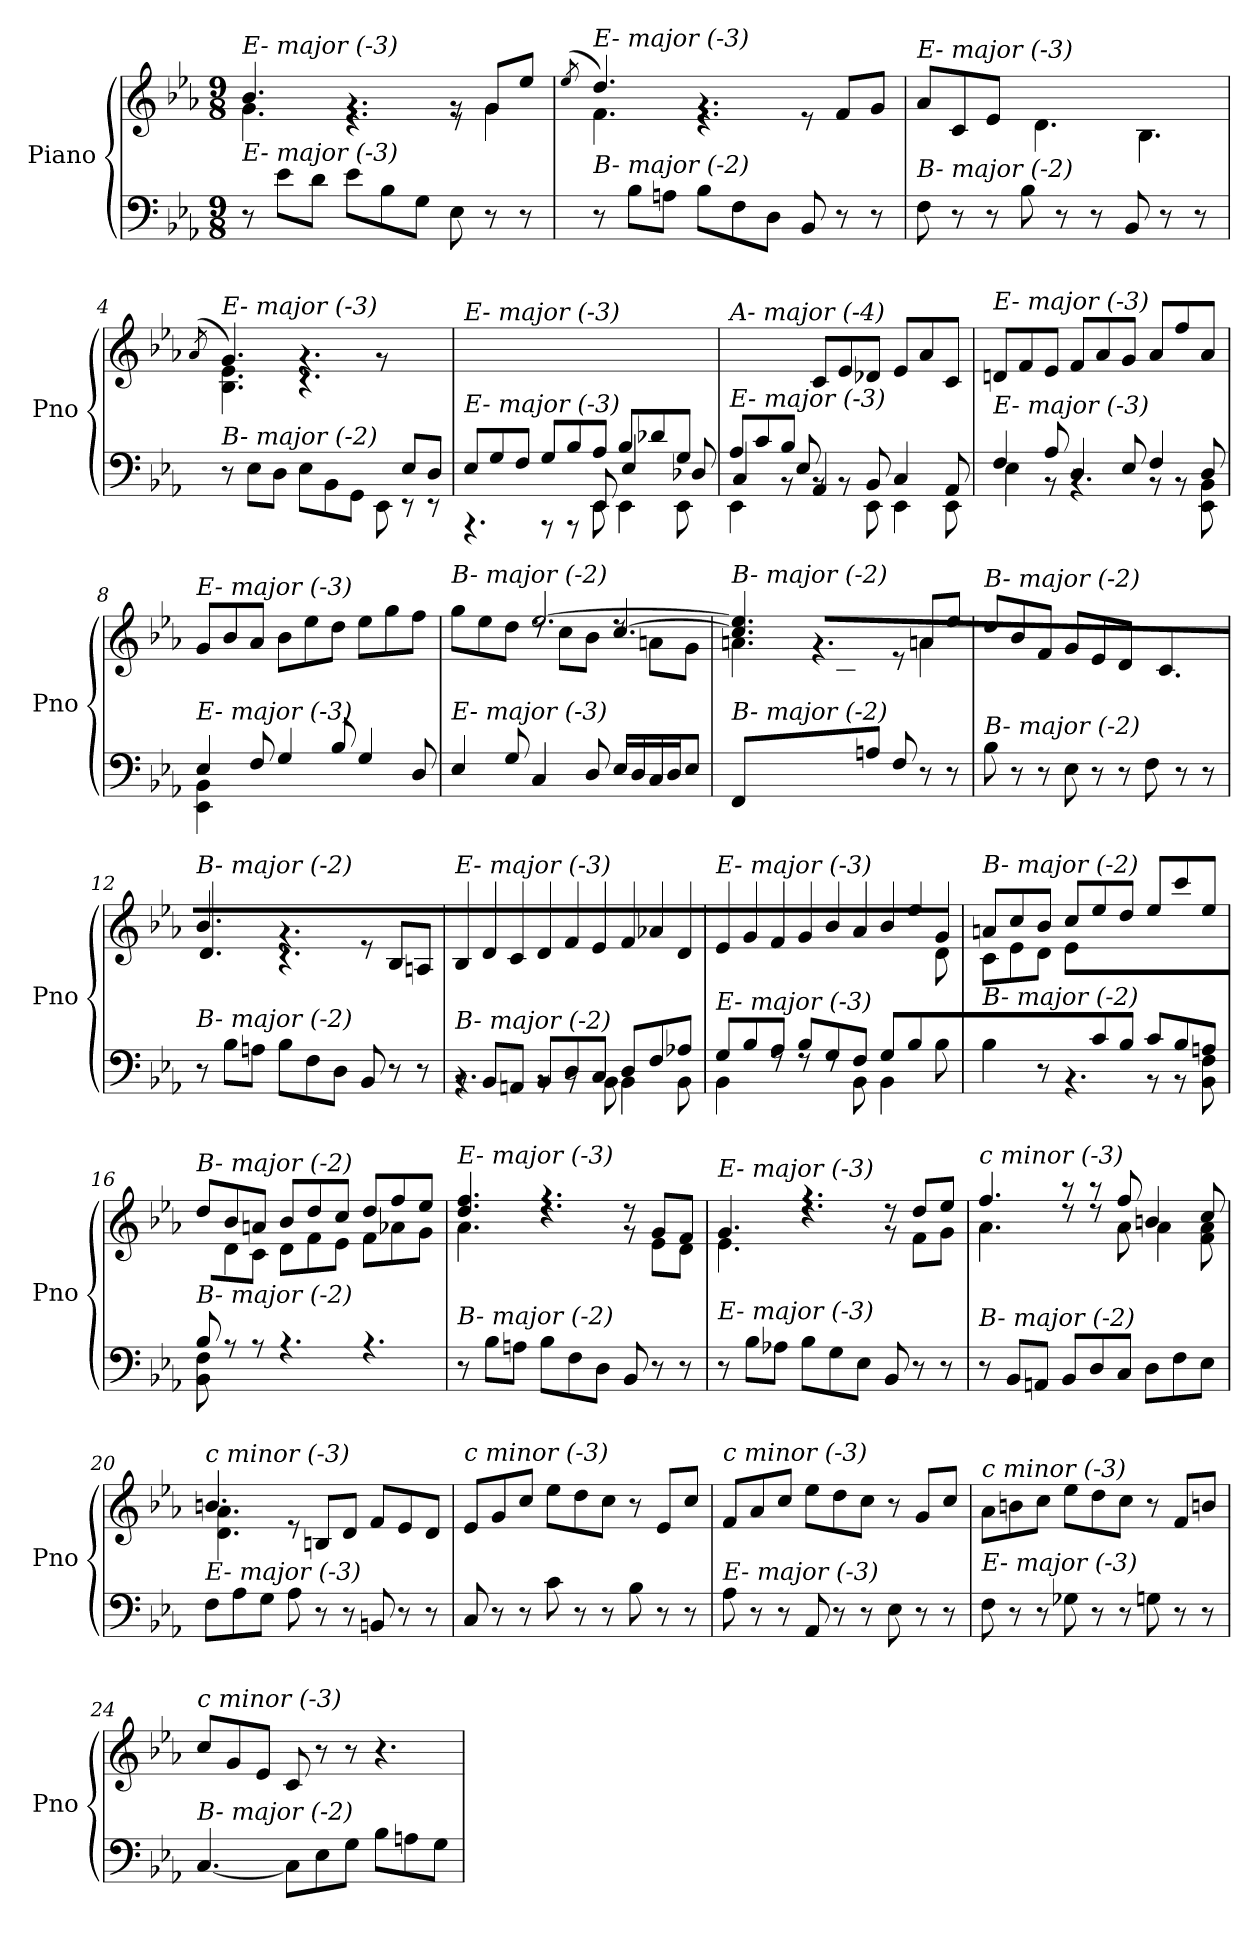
**kern	**kern
*part1	*part1
*staff2	*staff1
*I"Piano	*
*I'Pno	*
*clefF4	*clefG2
*k[b-e-a-]	*k[b-e-a-]
*M9/8	*M9/8
=1	=1
*	*^
!	!LO:TX:i:t=E- major (-3)	!
!LO:TX:i:t=E- major (-3)	!	!
8r	4.b-/	4.g\
8e-\L	.	.
8d\J	.	.
8e-\L	4.rg	4.r
8B-\	.	.
8G\J	.	.
8E-\	8rg	8r
8r	8g/L	4g\
8r	8ee-/J	.
*	*v	*v
=2	=2
.	(8qee-/
*^	*^
*	*^	*	*^
!	!	!	!LO:TX:i:t=E- major (-3)	!	!
!LO:TX:i:t=B- major (-2)	!	!	!	!	!
2.ryy	4.ryy	8r	4.dd/)	4.f\	8ee-!yy
.	.	8B-\L	.	.	4dd!yy
.	.	8An\J	.	.	.
.	2.ryy	8B-\L	4.rg	4.r	2.ryy
.	.	8F\	.	.	.
.	.	8D\J	.	.	.
4.ryy	.	8BB-/	8re	4.ryy	.
.	.	8r	8f/L	.	.
.	.	8r	8g/J	.	.
*	*	*	*	*v	*v
=3	=3	=3	=3	=3
!	!	!	!LO:TX:i:t=E- major (-3)	!
!LO:TX:i:t=B- major (-2)	!	!	!	!
*	*v	*v	*	*
4.ryy	8F\	8a-/L	4.ryy
.	8r	8c/	.
.	8r	8e-/J	.
2.ryy	8B-\	8d/Lyy	4.d\
.	8r	8f/	.
.	8r	8b-/J	.
.	8BB-/	8B-/Lyy	4.B-\
.	8r	8f/	.
.	8r	8a-/J	.
*v	*v	*	*
*	*v	*v
=4	=4
.	(8qa-/
*^	*^
*	*^	*	*^
*	*	*^	*	*	*
!	!	!	!	!LO:TX:i:t=E- major (-3)	!	!
!LO:TX:i:t=B- major (-2)	!	!	!	!	!	!
2..ryy	2.ryy	4.ryy	8r	4.g/)	4.B-\ 4.e-\	8a-!yy
.	.	.	8E-\L	.	.	4g!yy
.	.	.	8D\J	.	.	.
.	.	2.ryy	8E-\L	4.rg	4.r	2.ryy
.	.	.	8BB-\	.	.	.
.	.	.	8GG\J	.	.	.
.	4.ryy	.	8EE-\	8rg	4.ryy	.
8E-/L	.	.	8rEE	4ryy	.	.
8D/J	.	.	8rEE	.	.	.
*	*	*	*	*v	*v	*v
!!LO:LB:g=z
=5	=5	=5	=5	=5
!	!	!	!	!LO:TX:i:t=E- major (-3)
!LO:TX:i:t=E- major (-3)	!	!	!	!
*	*	*v	*v	*
8E-/L	4.rAAA	2ryy	2ryy
8G/	.	.	.
8F/J	.	.	.
8G/L	8rAAA	.	.
8B-/	8rAAA	8ryy	8ryy
8A-/J	8EE-/	8EE-\	2ryy
8B-/L	4E-/	4EE-\	.
8d-X/	.	.	.
8G/J	8D-X/	8EE-\	.
=6	=6	=6	=6
!	!	!	!LO:TX:i:t=A- major (-4)
!LO:TX:i:t=E- major (-3)	!	!	!
8A-/L	4C/	4EE-\	4.ryy
8c/	.	.	.
8B-/J	8E-/	8rBB	.
2.ryy	4AA-/	8rBB	8c/L
.	.	8rBB	8e-/
.	8BB-/	8EE-\	8d-X/J
.	4C/	4EE-\	8e-/L
.	.	.	8a-/
.	8AA-/	8EE-\	8c/J
=7	=7	=7	=7
!	!	!	!LO:TX:i:t=E- major (-3)
!LO:TX:i:t=E- major (-3)	!	!	!
*	*v	*v	*
4F/	4E-\	8dn/L
.	.	8f/
8A-/	8r	8e-/J
4D/	4.rBB	8f/L
.	.	8a-/
8E-/	.	8g/J
4F/	8r	8a-/L
.	8r	8ff/
8D/	8EE-\ 8BB-\	8a-/J
=8	=8	=8
*	*	*^
!	!	!LO:TX:i:t=E- major (-3)	!
!LO:TX:i:t=E- major (-3)	!	!	!
4E-/	4EE-\ 4BB-\	8g/L	4ryy
.	.	8b-/	.
8F/	2..ryy	8a-/J	2..ryy
4G/	.	8b-\L	.
.	.	8ee-\	.
8B-/	.	8dd\J	.
4G/	.	8ee-\L	.
.	.	8gg\	.
8D/	.	8ff\J	.
!!LO:LB:g=z
=9	=9	=9	=9
*	*^	*	*^
!	!	!	!LO:TX:i:t=B- major (-2)	!	!
!LO:TX:i:t=E- major (-3)	!	!	!	!	!
4.ryy	2.ryy	4E-/	8gg\L	4.ryy	2.ryy
.	.	.	8ee-\	.	.
.	.	8G/	8dd\J	.	.
2.ryy	.	4C/	[2.ee-/	8rdd	.
.	.	.	.	8cc\L	.
.	.	8D/	.	8b-\J	.
.	4.ryy	16E-/LL	.	8rdd	[4.cc/
.	.	16D/	.	.	.
.	.	16C/	.	8an\L	.
.	.	16D/J	.	.	.
.	.	8E-/J	.	8g\J	.
=10	=10	=10	=10	=10	=10
!	!	!	!LO:TX:i:t=B- major (-2)	!	!
!LO:TX:i:t=B- major (-2)	!	!	!	!	!
*	*v	*v	*	*	*
4.ryy	8FF/L	4.cc/] 4.ee-/]	4.an\	8ryy
.	2ryy	.	.	8f\
.	.	.	.	8e-\J
2ryy	.	4.rg	2ryy	8f\L
.	.	.	.	8c\
.	8An/J	.	.	2ryy
.	8F/	8re	.	.
4ryy	8r	8an/L	4a\	.
.	8r	8ee-/J	.	.
*	*	*	*v	*v
=11	=11	=11	=11
!	!	!LO:TX:i:t=B- major (-2)	!
!LO:TX:i:t=B- major (-2)	!	!	!
2.ryy	8B-\	8dd/L	2.ryy
.	8r	8b-/	.
.	8r	8f/J	.
.	8E-\	8g/L	.
.	8r	8e-/	.
.	8r	8d/J	.
4.ryy	8F\	8c/Lyy	4.c\
.	8r	8b-/	.
.	8r	8an/J	.
=12	=12	=12	=12
!	!	!LO:TX:i:t=B- major (-2)	!
!LO:TX:i:t=B- major (-2)	!	!	!
2.ryy	8r	4.b-/	4.d\
.	8B-\L	.	.
.	8An\J	.	.
.	8B-\L	4.rg	4.r
.	8F\	.	.
.	8D\J	.	.
4.ryy	8BB-/	8re	4.ryy
.	8r	8B-/L	.
.	8r	8An/J	.
*	*	*v	*v
!!LO:LB:g=z
=13	=13	=13
!	!	!LO:TX:i:t=E- major (-3)
!LO:TX:i:t=B- major (-2)	!	!
8rBB	4.rBB	8B-/L
8BB-/L	.	8d/
8AAn/J	.	8c/J
8BB-/L	8rBB	8d/L
8D/	8rBB	8f/
8C/J	8BB-\	8e-/J
8D/L	4BB-\	8f/L
8F/	.	8a-X/
8A-X/J	8BB-\	8d/J
=14	=14	=14
*	*	*^
!	!	!LO:TX:i:t=E- major (-3)	!
!LO:TX:i:t=E- major (-3)	!	!	!
8G/L	4BB-\	8e-/L	1ryy
8B-/	.	8g/	.
8A-/J	8rF	8f/J	.
8B-/L	8rF	8g/L	.
8G/	8rF	8b-/	.
8F/J	8BB-\	8a-/J	.
8G/L	4BB-\	8b-/L	.
8B-/	.	8ee-/	.
8ryy	8B-\	8g/J	8d\J
=15	=15	=15	=15
!	!	!LO:TX:i:t=B- major (-2)	!
!LO:TX:i:t=B- major (-2)	!	!	!
2ryy	4B-\	8an/L	8c\L
.	.	8cc/	8e-\
.	8r	8b-/J	8d\J
.	4.r	8cc/L	8e-\L
8c/	.	8ee-/	2ryy
8B-/J	.	8dd/J	.
8c/L	8rBB	8ee-/L	.
8B-/	8rBB	8ccc/	.
8An/J	8BB-\ 8F\	8ee-/J	8ryy
=16	=16	=16	=16
!	!	!LO:TX:i:t=B- major (-2)	!
!LO:TX:i:t=B- major (-2)	!	!	!
8B-/L	8BB-\ 8F\	8dd/L	8ryy
1ryy	8rA	8b-/	8d\
.	8rA	8an/J	8c\J
.	4.rA	8b-/L	8d\L
.	.	8dd/	8f\
.	.	8cc/J	8e-\J
.	4.rA	8dd/L	8f\L
.	.	8ff/	8a-X\
.	.	8ee-/J	8g\J
*v	*v	*	*
!!LO:LB:g=z	!!
=17	=17	=17
!	!LO:TX:i:t=E- major (-3)	!
!LO:TX:i:t=B- major (-2)	!	!
8r	4.dd/ 4.ff/	4.a-\
8B-\L	.	.
8An\J	.	.
8B-\L	4.r	4.rdd
8F\	.	.
8D\J	.	.
8BB-/	8rg	8rdd
8r	8g/L	8e-\L
8r	8f/J	8d\J
=18	=18	=18
!	!LO:TX:i:t=E- major (-3)	!
!LO:TX:i:t=E- major (-3)	!	!
8r	4.g/	4.e-\
8B-\L	.	.
8A-X\J	.	.
8B-\L	4.r	4.rdd
8G\	.	.
8E-\J	.	.
8BB-/	8rg	8rdd
8r	8dd/L	8f\L
8r	8ee-/J	8g\J
=19	=19	=19
!	!LO:TX:i:t=c minor (-3)	!
!LO:TX:i:t=B- major (-2)	!	!
8r	4.ff/	4.a-\
8BB-/L	.	.
8AAn/J	.	.
8BB-/L	8r	8rdd
8D/	8r	8rdd
8C/J	8ff/	8a-\
8D\L	4bn/	4a-\
8F\	.	.
8E-\J	8cc/	8f\ 8a-\
=20	=20	=20
*^	*	*
!	!	!LO:TX:i:t=c minor (-3)	!
!LO:TX:i:t=E- major (-3)	!	!	!
4.ryy	8F\L	4.bn/	4.d\ 4.a-\
.	8A-\	.	.
.	8G\J	.	.
2.ryy	8A-\	8re	2.ryy
.	8r	8Bn/L	.
.	8r	8d/J	.
.	8BBn/	8f/L	.
.	8r	8e-/	.
.	8r	8d/J	.
*	*	*v	*v
=21	=21	=21
!	!	!LO:TX:i:t=c minor (-3)
!LO:TX:i:t=E- major (-3)	!	!
*v	*v	*
8C/	8e-/L
8r	8g/
8r	8cc/J
8c\	8ee-\L
8r	8dd\
8r	8cc\J
8B-\	8r
8r	8e-/L
8r	8cc/J
!!LO:PB:g=z
=22	=22
!	!LO:TX:i:t=c minor (-3)
!LO:TX:i:t=E- major (-3)	!
8A-\	8f/L
8r	8a-/
8r	8cc/J
8AA-/	8ee-\L
8r	8dd\
8r	8cc\J
8E-\	8r
8r	8g/L
8r	8cc/J
=23	=23
!	!LO:TX:i:t=c minor (-3)
!LO:TX:i:t=E- major (-3)	!
8F\	8a-\L
8r	8bn\
8r	8cc\J
8G-Xi\	8ee-\L
8r	8dd\
8r	8cc\J
8G\	8r
8r	8f/L
8r	8bn/J
=24	=24
!	!LO:TX:i:t=c minor (-3)
!LO:TX:i:t=B- major (-2)	!
[4.C/	8cc/L
.	8g/
.	8e-/J
8C\L]	8c/
8E-\	8r
8G\J	8r
8B-\L	4.r
8An\	.
8G\J	.
=	=
*-	*-
